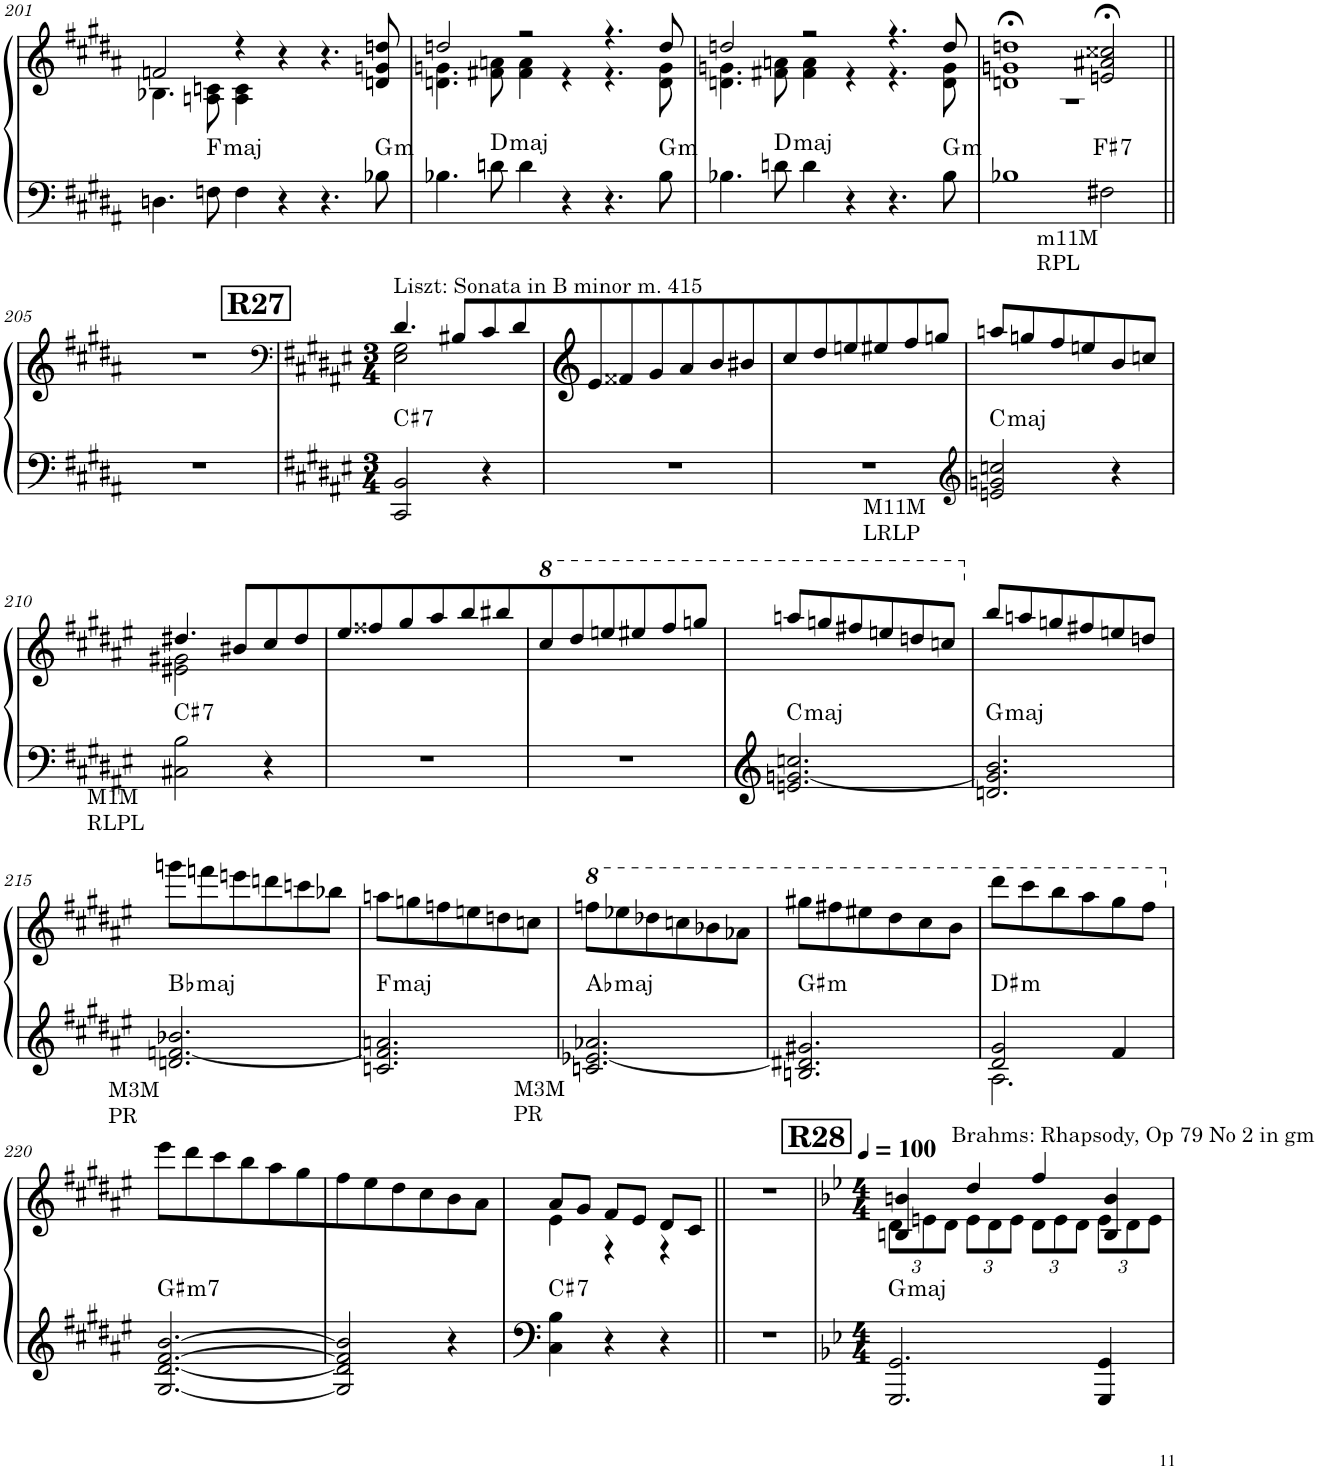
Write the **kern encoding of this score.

**kern	**kern	**harte
*part1	*part1	*part1
*staff2	*staff1	*
*I"Piano	*	*
*I'Pno.	*	*
!!LO:PB:g=z
*clefF4	*clefG2	*
*k[f#c#g#d#a#]	*k[f#c#g#d#a#]	*
*M3/2	*M3/2	*
=201	=201	=201
*	*^	*
4.Dn\	2fn/	4.B-X\	.
!	!	!	!LO:H:kt=maj
8Fn\	.	8An\ 8cn\	F:maj
4F\	4r	4A\ 4c\	.
4r	4r	2.ryy	.
4.r	4.r	.	.
!	!	!	!LO:H:kt=m
8B-X\	8dn/ 8gn/ 8ddn/	.	G:min
=202	=202	=202	=202
4.B-X\	2ddn/	4.dn\ 4.gn\	.
!	!	!	!LO:H:kt=maj
8dn\	.	8f#X\ 8an\	D:maj
4d\	2r	4f#\ 4a\	.
4r	.	4r	.
4.r	4.r	4.r	.
!	!	!	!LO:H:kt=m
8B-\	8dd/	8d\ 8g\	G:min
=203	=203	=203	=203
4.B-X\	2ddn/	4.dn\ 4.gn\	.
!	!	!	!LO:H:kt=maj
8dn\	.	8f#X\ 8an\	D:maj
4d\	2r	4f#\ 4a\	.
4r	.	4r	.
4.r	4.r	4.r	.
!	!	!	!LO:H:kt=m
8B-\	8dd/	8d\ 8g\	G:min
=204	=204	=204	=204
1B-X	1dn;< 1gn;< 1ddn;<	1.r	.
!LO:TX:b:t=m11M	!	!	!
!LO:TX:b:t=RPL	!	!	!
!	!	!	!LO:H:kt=7
2F#X\	2en/;< 2a#X/;< 2cc##X/;<	.	F#:7
*	*v	*v	*
!!LO:LB:g=z
=205||	=205||	=205||
1.r	1.r	.
!!LO:REH:place=s1:a:B:cj:fs=14:t=R27
=206	=206	=206
*	*clefF4	*
*k[f#c#g#d#a#e#]	*k[f#c#g#d#a#e#]	*
*M3/4	*M3/4	*
*	*^	*
!	!LO:TX:a:t=Liszt&colon; Sonata in B minor m. 415	!	!LO:H:kt=7
2CC#/ 2BB/	4.d#/	2E#\ 2G#\	C#:7
.	8B#X/L	.	.
4r	8c#/	4ryy	.
.	8d#/	.	.
*	*v	*v	*
=207	=207	=207
2.r	8e#/	.
.	8f##X/	.
.	8g#/	.
.	8a#/	.
.	8b/	.
.	8b#X/	.
=208	=208	=208
2.r	8cc#/	.
.	8dd#/	.
.	8een/	.
.	8ee#X/	.
.	8ff#/	.
.	8ggn/J	.
=209	=209	=209
*clefG2	*	*
!LO:TX:b:t=M11M	!	!
!LO:TX:b:t=LRLP	!	!
!	!	!LO:H:kt=maj
2en/ 2gn/ 2ccn/	8aan/L	C:maj
.	8ggn/	.
.	8ff#/	.
.	8een/	.
4r	8b/	.
.	8ccn/J	.
!!LO:LB:g=z
=210	=210	=210
*	*^	*
!LO:TX:b:t=M1M	!	!	!
!LO:TX:b:t=RLPL	!	!	!
!	!	!	!LO:H:kt=7
2C#X\ 2B\	4.dd#X/	2e#X\ 2g#X\	C#:7
.	8b#X/L	.	.
4r	8cc#/	4ryy	.
.	8dd#/	.	.
*	*v	*v	*
=211	=211	=211
2.r	8ee#/	.
.	8ff##X/	.
.	8gg#/	.
.	8aa#/	.
.	8bb/	.
.	8bb#X/	.
=212	=212	=212
*	*8va	*
2.r	8ccc#/	.
.	8ddd#/	.
.	8eeen/	.
.	8eee#X/	.
.	8fff#/	.
.	8gggn/J	.
=213	=213	=213
!	!	!LO:H:kt=maj
2.en/ [2.gn/ 2.ccn/	8aaan/L	C:maj
.	8gggn/	.
.	8fff#X/	.
.	8eeen/	.
.	8dddn/	.
.	8cccn/J	.
=214	=214	=214
*	*X8va	*
!	!	!LO:H:kt=maj
2.dn/ 2.g/] 2.b/	8bb/L	G:maj
.	8aan/	.
.	8ggn/	.
.	8ff#X/	.
.	8een/	.
.	8ddn/J	.
!!LO:LB:g=z
=215	=215	=215
!LO:TX:b:t=M3M	!	!
!LO:TX:b:t=PR	!	!
!	!	!LO:H:kt=maj
2.dn/ [2.fn/ 2.b-X/	8gggn\L	Bb:maj
.	8fffn\	.
.	8eeen\	.
.	8dddn\	.
.	8cccn\	.
.	8bb-X\J	.
=216	=216	=216
!	!	!LO:H:kt=maj
2.cn/ 2.f/] 2.an/	8aan\L	F:maj
.	8ggn\	.
.	8ffn\	.
.	8een\	.
.	8ddn\	.
.	8ccn\J	.
=217	=217	=217
*	*8va	*
!LO:TX:b:t=M3M	!	!
!LO:TX:b:t=PR	!	!
!	!	!LO:H:kt=maj
2.cn/ [2.e-X/ 2.a-X/	8fffn\L	Ab:maj
.	8eee-X\	.
.	8ddd-X\	.
.	8cccn\	.
.	8bb-X\	.
.	8aa-X\J	.
=218	=218	=218
!	!	!LO:H:kt=m
2.Bn/ 2.d#X/] 2.g#X/	8ggg#X\L	G#:min
.	8fff#X\	.
.	8eee#X\	.
.	8ddd#\	.
.	8ccc#\	.
.	8bb\J	.
=219	=219	=219
*^	*	*
!	!	!	!LO:H:kt=m
2d#/ 2g#/	2.A#\	8dddd#\L	D#:min
.	.	8cccc#\	.
.	.	8bbb\	.
.	.	8aaa#\	.
4f#/	.	8ggg#\	.
.	.	8fff#\J	.
*v	*v	*	*
!!LO:LB:g=z
=220	=220	=220
*	*X8va	*
!	!	!LO:H:kt=m7
[2.G#/ [2.d#/ [2.f#/ [2.b/	8eee#\L	G#:min7
.	8ddd#\	.
.	8ccc#\	.
.	8bb\	.
.	8aa#\	.
.	8gg#\	.
=221	=221	=221
2G#/] 2d#/] 2f#/] 2b/]	8ff#\	.
.	8ee#\	.
.	8dd#\	.
.	8cc#\	.
4r	8b\	.
.	8a#\J	.
=222	=222	=222
*	*^	*
!	!	!	!LO:H:kt=7
4C#\ 4B\	8a#/L	4e#\	C#:7
.	8g#/J	.	.
4r	8f#/L	4r	.
.	8e#/J	.	.
4r	8d#/L	4r	.
.	8c#/J	.	.
*	*v	*v	*
=223||	=223||	=223||
2.r	2.r	.
=224	=224	=224
!!LO:REH:place=s1:a:B:cj:fs=14:t=R28
*k[b-e-]	*k[b-e-]	*
*M4/4	*M4/4	*
*	*^	*
*	*	*Xbrackettup	*
*	*v	*v	*
*	*MM100	*
*	*^	*
!	!LO:TX:a:t=Brahms&colon; Rhapsody, Op 79 No 2 in gm	!	!LO:H:kt=maj
2.GGG/ 2.GG/	4Bn/ 4bn/	12d\L	G:maj
.	.	12en\	.
.	.	12d\J	.
.	4dd/	12e\L	.
.	.	12d\	.
.	.	12e\J	.
.	4ff/	12d\L	.
.	.	12e\	.
.	.	12d\J	.
4GGG/ 4GG/	4B/ 4b/	12e\L	.
.	.	12d\	.
.	.	12e\J	.
*	*v	*v	*
=	=	=
*-	*-	*-
